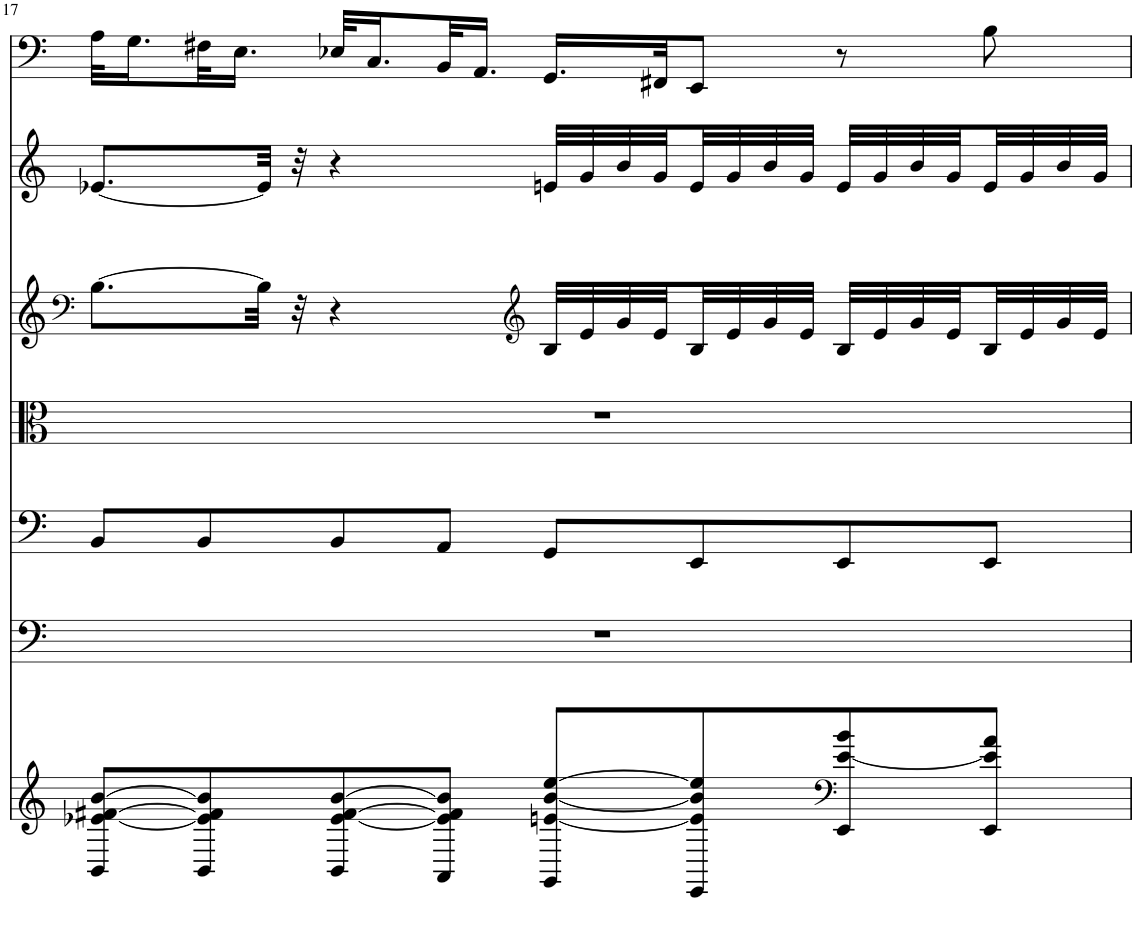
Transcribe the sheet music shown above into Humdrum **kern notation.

**kern	**kern	**kern	**kern	**kern	**kern	**kern
*part7	*part6	*part5	*part4	*part3	*part2	*part1
*staff7	*staff6	*staff5	*staff4	*staff3	*staff2	*staff1
*I"Continuo	*I"Contrabass	*I"Violoncello	*I"Viola	*I"Violin II	*I"Violin I	*I"Bassoon
*	*I'Cb	*	*	*	*	*I'Bsn
!!LO:PB:g=z
*clefG2	*clefF4	*clefF4	*clefC3	*clefF4	*clefG2	*clefF4
*	*Trd7c12	*	*	*	*	*
*k[]	*k[]	*k[]	*k[]	*k[]	*k[]	*k[]
*M4/4	*M4/4	*M4/4	*M4/4	*M4/4	*M4/4	*M4/4
=17	=17	=17	=17	=17	=17	=17
8BB/ [8e-X/ [8f#X/ [8b/L	1r	8BB/L	1r	[8.B\L	[8.e-X/L	32A\KLL
.	.	.	.	.	.	16.G\
8BB/ 8e-/] 8f#/] 8b/]	.	8BB/	.	.	.	32F#X\K
.	.	.	.	.	.	16.E\JJ
.	.	.	.	32B\Jkk]	32e-/Jkk]	.
.	.	.	.	32r	32r	.
8BB/ [8e-/ [8f#/ [8b/	.	8BB/	.	4r	4r	32E-X/KLL
.	.	.	.	.	.	16.C/
8AA/ 8e-/] 8f#/] 8b/]J	.	8AA/J	.	.	.	32BB/K
.	.	.	.	.	.	16.AA/JJ
*	*	*	*	*clefG2	*	*
8GG/ [8en/ [8b/ [8ee/L	.	8GG/L	.	32B/LLL	32en/LLL	16.GG/LL
.	.	.	.	32e/	32g/	.
.	.	.	.	32g/	32b/	.
.	.	.	.	32e/	32g/	32FF#X/JK
8EE/ 8e/] 8b/] 8ee/]	.	8EE/	.	32B/	32e/	8EE/J
.	.	.	.	32e/	32g/	.
.	.	.	.	32g/	32b/	.
.	.	.	.	32e/JJJ	32g/JJJ	.
*clefF4	*	*	*	*	*	*
8EE/ [8e/ 8b/	.	8EE/	.	32B/LLL	32e/LLL	8r
.	.	.	.	32e/	32g/	.
.	.	.	.	32g/	32b/	.
.	.	.	.	32e/	32g/	.
8EE/ 8e/] 8a/J	.	8EE/J	.	32B/	32e/	8B\
.	.	.	.	32e/	32g/	.
.	.	.	.	32g/	32b/	.
.	.	.	.	32e/JJJ	32g/JJJ	.
=	=	=	=	=	=	=
*-	*-	*-	*-	*-	*-	*-
